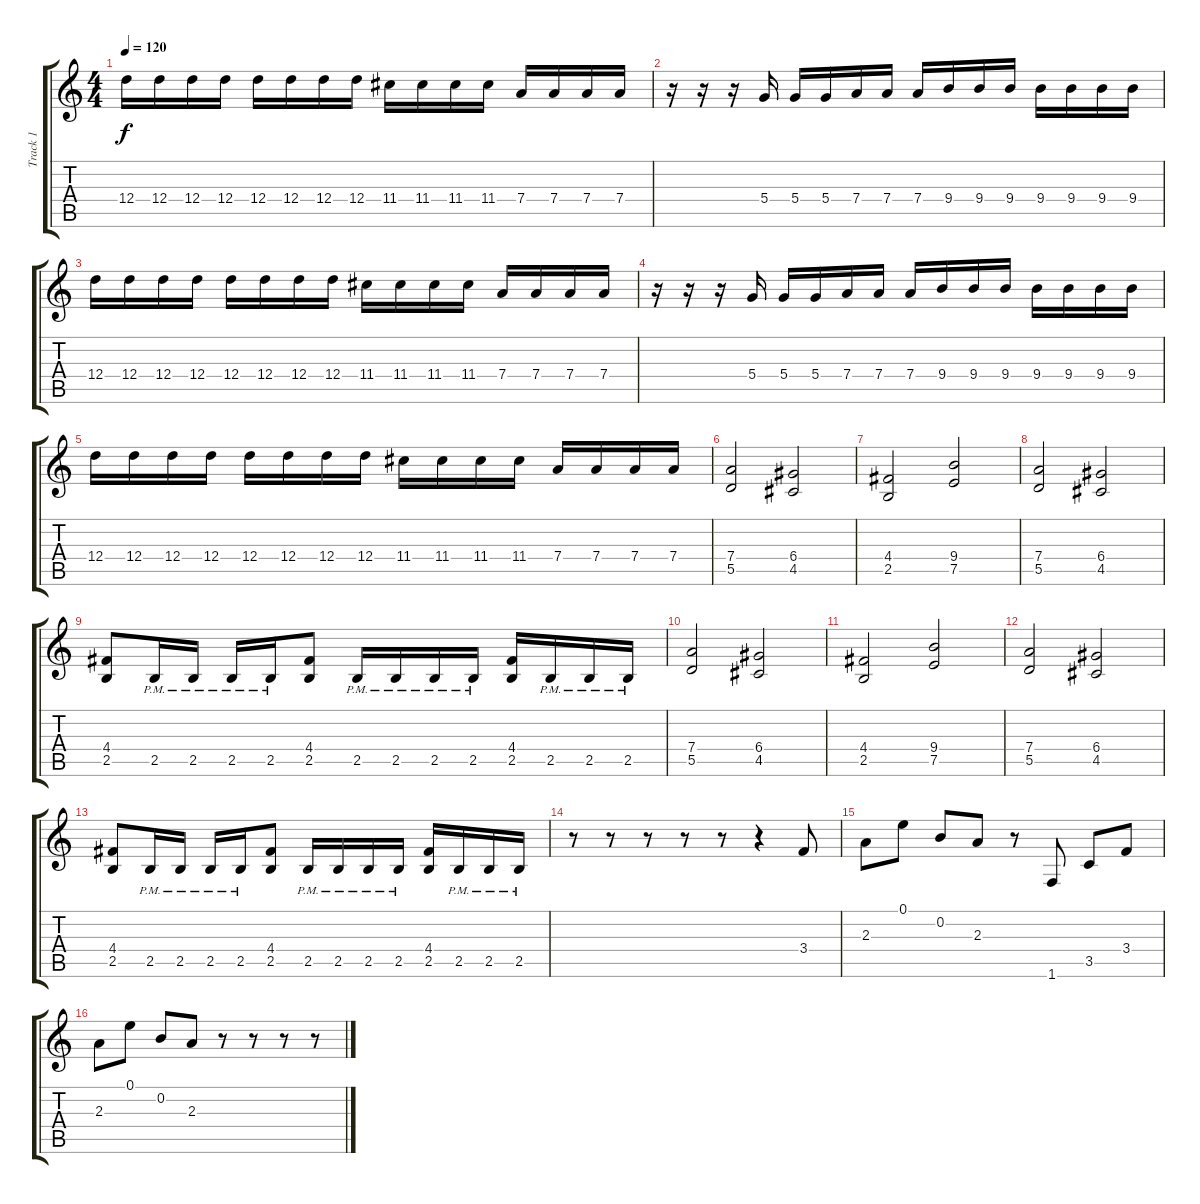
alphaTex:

\track ("Track 1" "Track 1") {instrument distortionguitar}
\staff {score tabs}
\tuning (E4 B3 G3 D3 A2 E2) {hide}
\ts (4 4)
\tempo 120
\clef g2
\ks c
12.4.16{dy f} 12.4.16 12.4.16 12.4.16 12.4.16 12.4.16 12.4.16 12.4.16 11.4.16 11.4.16 11.4.16 11.4.16 7.4.16 7.4.16 7.4.16 7.4.16 |
r.16 r.16 r.16 5.4.16 5.4.16 5.4.16 7.4.16 7.4.16 7.4.16 9.4.16 9.4.16 9.4.16 9.4.16 9.4.16 9.4.16 9.4.16 |
12.4.16 12.4.16 12.4.16 12.4.16 12.4.16 12.4.16 12.4.16 12.4.16 11.4.16 11.4.16 11.4.16 11.4.16 7.4.16 7.4.16 7.4.16 7.4.16 |
r.16 r.16 r.16 5.4.16 5.4.16 5.4.16 7.4.16 7.4.16 7.4.16 9.4.16 9.4.16 9.4.16 9.4.16 9.4.16 9.4.16 9.4.16 |
12.4.16 12.4.16 12.4.16 12.4.16 12.4.16 12.4.16 12.4.16 12.4.16 11.4.16 11.4.16 11.4.16 11.4.16 7.4.16 7.4.16 7.4.16 7.4.16 |
(7.4 5.5).2 (6.4 4.5).2 |
(4.4 2.5).2 (9.4 7.5).2 |
(7.4 5.5).2 (6.4 4.5).2 |
(4.4 2.5).8 2.5{pm}.16 2.5{pm}.16 2.5{pm}.16 2.5{pm}.16 (4.4 2.5).8 2.5{pm}.16 2.5{pm}.16 2.5{pm}.16 2.5{pm}.16 (4.4 2.5).16 2.5{pm}.16 2.5{pm}.16 2.5{pm}.16 |
(7.4 5.5).2 (6.4 4.5).2 |
(4.4 2.5).2 (9.4 7.5).2 |
(7.4 5.5).2 (6.4 4.5).2 |
(4.4 2.5).8 2.5{pm}.16 2.5{pm}.16 2.5{pm}.16 2.5{pm}.16 (4.4 2.5).8 2.5{pm}.16 2.5{pm}.16 2.5{pm}.16 2.5{pm}.16 (4.4 2.5).16 2.5{pm}.16 2.5{pm}.16 2.5{pm}.16 |
r.8 r.8 r.8 r.8 r.8 r.4 3.4.8{instrument electricguitarclean} |
2.3.8 0.1.8 0.2.8 2.3.8 r.8 1.6.8 3.5.8 3.4.8 |
2.3.8 0.1.8 0.2.8 2.3.8 r.8 r.8{instrument distortionguitar} r.8 r.8
